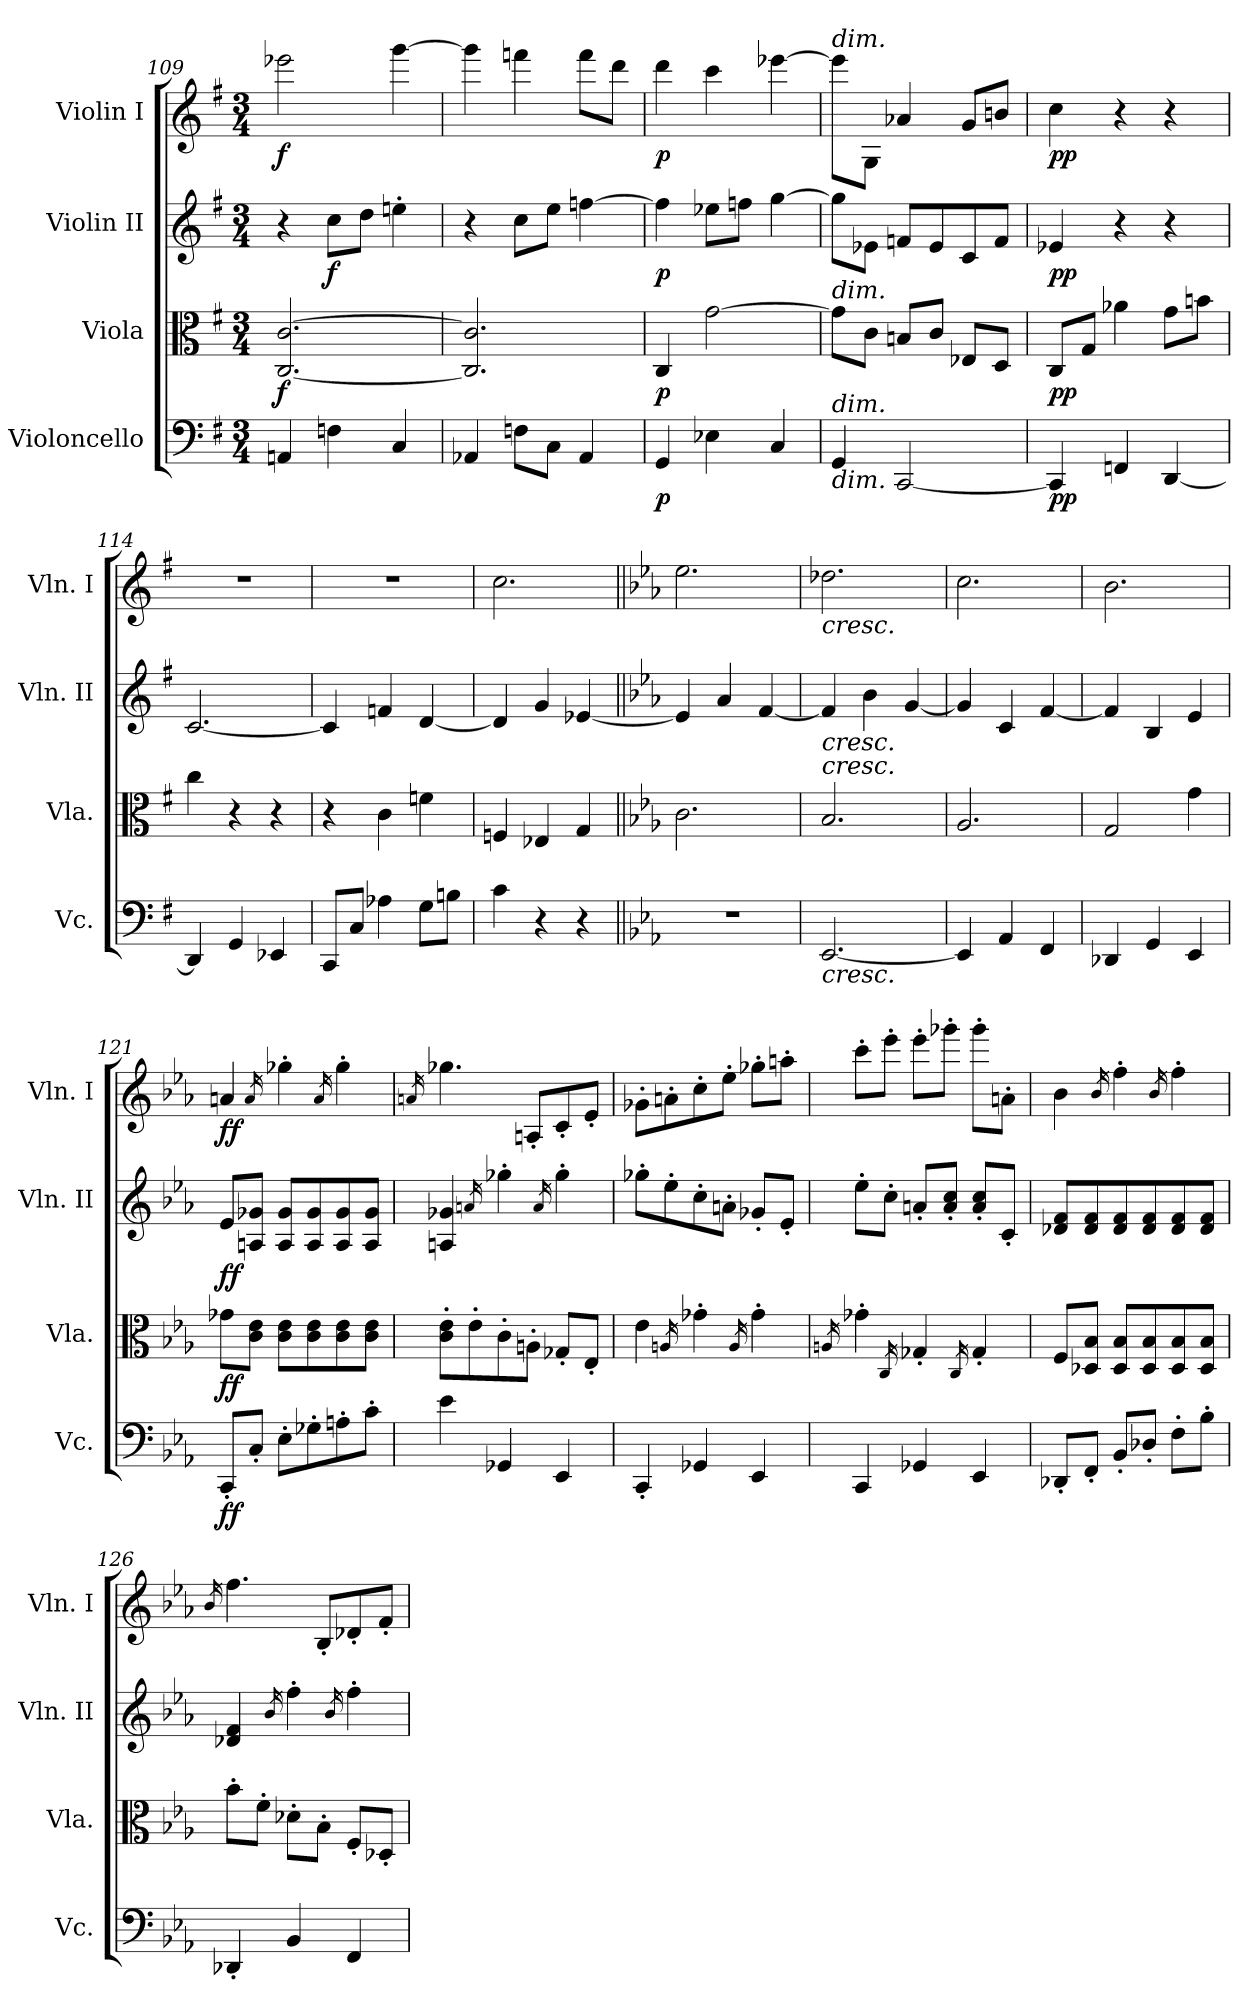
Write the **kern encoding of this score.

**kern	**dynam	**kern	**dynam	**kern	**dynam	**kern	**dynam
*part4	*part4	*part3	*part3	*part2	*part2	*part1	*part1
*staff4	*staff4	*staff3	*staff3	*staff2	*staff2	*staff1	*staff1
*I"Violoncello	*	*I"Viola	*	*I"Violin II	*	*I"Violin I	*
*I'Vc.	*	*I'Vla.	*	*I'Vln. II	*	*I'Vln. I	*
*clefF4	*	*clefC3	*	*clefG2	*	*clefG2	*
*k[f#]	*	*k[f#]	*	*k[f#]	*	*k[f#]	*
*G:	*	*G:	*	*G:	*	*G:	*
*M3/4	*	*M3/4	*	*M3/4	*	*M3/4	*
=109	=109	=109	=109	=109	=109	=109	=109
!	!	!	!LO:DY:b	!	!	!	!LO:DY:b
4AAn/	.	[2.C/ [2.c/	f	4r	.	2eee-X\	f
!	!	!	!	!	!LO:DY:b	!	!
4Fn\	.	.	.	8cc\L	f	.	.
.	.	.	.	8dd\J	.	.	.
4C/	.	.	.	4een'\	.	[4ggg\	.
=110	=110	=110	=110	=110	=110	=110	=110
4AA-X/	.	2.C/] 2.c/]	.	4r	.	4ggg\]	.
8Fn\L	.	.	.	8cc\L	.	4fffn\	.
8C\J	.	.	.	8ee\J	.	.	.
4AA-/	.	.	.	[4ffn\	.	8fff\L	.
.	.	.	.	.	.	8ddd\J	.
=111	=111	=111	=111	=111	=111	=111	=111
!	!LO:DY:b	!	!LO:DY:b	!	!LO:DY:b	!	!LO:DY:b
4GG/	p	4C/	p	4ff\]	p	4ddd\	p
4E-X\	.	[2g\	.	8ee-X\L	.	4ccc\	.
.	.	.	.	8ffn\J	.	.	.
4C/	.	.	.	[4gg\	.	[4eee-X\	.
=112	=112	=112	=112	=112	=112	=112	=112
!	!	!	!	!	!	!LO:TX:a:i:t=dim.	!
!	!	!LO:TX:a:i:t=dim.	!	!	!	!	!
!LO:TX:a:i:t=dim.	!	!	!	!	!	!	!
!LO:TX:b:i:t=dim.	!	!	!	!	!	!	!
4GG/	.	8g\L]	.	8gg\L]	.	8eee-\L]	.
.	.	8c\J	.	8e-X\J	.	8G\J	.
[2CC/	.	8Bn/L	.	8fn/L	.	4a-X/	.
.	.	8c/J	.	8e-/	.	.	.
.	.	8E-X/L	.	8c/	.	8g/L	.
.	.	8D/J	.	8f/J	.	8bn/J	.
=113	=113	=113	=113	=113	=113	=113	=113
!	!LO:DY:b	!	!LO:DY:b	!	!LO:DY:b	!	!LO:DY:b
4CC/]	pp	8C/L	pp	4e-X/	pp	4cc\	pp
.	.	8G/J	.	.	.	.	.
4FFn/	.	4a-X\	.	4r	.	4r	.
[4DD/	.	8g\L	.	4r	.	4r	.
.	.	8bn\J	.	.	.	.	.
=114	=114	=114	=114	=114	=114	=114	=114
4DD/]	.	4cc\	.	[2.c/	.	2.r	.
4GG/	.	4r	.	.	.	.	.
4EE-X/	.	4r	.	.	.	.	.
=115	=115	=115	=115	=115	=115	=115	=115
8CC/L	.	4r	.	4c/]	.	2.r	.
8C/J	.	.	.	.	.	.	.
4A-X\	.	4c\	.	4fn/	.	.	.
8G\L	.	4fn\	.	[4d/	.	.	.
8Bn\J	.	.	.	.	.	.	.
=116	=116	=116	=116	=116	=116	=116	=116
4c\	.	4Fn/	.	4d/]	.	2.cc\	.
4r	.	4E-X/	.	4g/	.	.	.
4r	.	4G/	.	[4e-X/	.	.	.
=117||	=117||	=117||	=117||	=117||	=117||	=117||	=117||
*k[b-e-a-]	*	*k[b-e-a-]	*	*k[b-e-a-]	*	*k[b-e-a-]	*
*E-:	*	*E-:	*	*E-:	*	*E-:	*
2.r	.	2.c\	.	4e-/]	.	2.ee-\	.
.	.	.	.	4a-/	.	.	.
.	.	.	.	[4f/	.	.	.
=118	=118	=118	=118	=118	=118	=118	=118
!	!	!	!	!	!	!LO:TX:b:i:t=cresc.	!
!	!	!	!	!LO:TX:b:i:t=cresc.	!	!	!
!	!	!LO:TX:a:i:t=cresc.	!	!	!	!	!
!LO:TX:b:i:t=cresc.	!	!	!	!	!	!	!
[2.EE-/	.	2.B-/	.	4f/]	.	2.dd-X\	.
.	.	.	.	4b-\	.	.	.
.	.	.	.	[4g/	.	.	.
=119	=119	=119	=119	=119	=119	=119	=119
4EE-/]	.	2.A-/	.	4g/]	.	2.cc\	.
4AA-/	.	.	.	4c/	.	.	.
4FF/	.	.	.	[4f/	.	.	.
=120	=120	=120	=120	=120	=120	=120	=120
4DD-X/	.	2G/	.	4f/]	.	2.b-\	.
4GG/	.	.	.	4B-/	.	.	.
4EE-/	.	4g\	.	4e-/	.	.	.
=121	=121	=121	=121	=121	=121	=121	=121
!	!LO:DY:b	!	!LO:DY:b	!	!LO:DY:b	!	!LO:DY:b
8CC'/L	ff	8g-X\L	ff	8e-/L	ff	4an/	ff
8C'/J	.	8c\ 8e-\J	.	8An/ 8g-X/J	.	.	.
.	.	.	.	.	.	16qa/	.
8E-'\L	.	8c\ 8e-\L	.	8A/ 8g-/L	.	4gg-X'\	.
8G-X'\	.	8c\ 8e-\	.	8A/ 8g-/	.	.	.
.	.	.	.	.	.	16qa/	.
8An'\	.	8c\ 8e-\	.	8A/ 8g-/	.	4gg-'\	.
8c'\J	.	8c\ 8e-\J	.	8A/ 8g-/J	.	.	.
=122	=122	=122	=122	=122	=122	=122	=122
.	.	.	.	.	.	16qan/	.
4e-\	.	8c\' 8e-\'L	.	4An/ 4g-X/	.	4.gg-X\	.
.	.	8e-'\	.	.	.	.	.
.	.	.	.	16qan/	.	.	.
4GG-X/	.	8c'\	.	4gg-X'\	.	.	.
.	.	8An'\J	.	.	.	8An'/L	.
.	.	.	.	16qa/	.	.	.
4EE-/	.	8G-X'/L	.	4gg-'\	.	8c'/	.
.	.	8E-'/J	.	.	.	8e-'/J	.
=123	=123	=123	=123	=123	=123	=123	=123
4CC'/	.	4e-\	.	8gg-X'\L	.	8g-X'\L	.
.	.	.	.	8ee-'\	.	8an'\	.
.	.	16qAn/	.	.	.	.	.
4GG-X/	.	4g-X'\	.	8cc'\	.	8cc'\	.
.	.	.	.	8an'\J	.	8ee-'\J	.
.	.	16qA/	.	.	.	.	.
4EE-/	.	4g-'\	.	8g-X'/L	.	8gg-X'\L	.
.	.	.	.	8e-'/J	.	8aan'\J	.
=124	=124	=124	=124	=124	=124	=124	=124
.	.	16qAn/	.	.	.	.	.
4CC/	.	4g-X'\	.	8ee-'\L	.	8ccc'\L	.
.	.	.	.	8cc'\J	.	8eee-'\J	.
.	.	16qC/	.	.	.	.	.
4GG-X/	.	4G-X'/	.	8an'/L	.	8eee-'\L	.
.	.	.	.	8a/' 8cc/'J	.	8ggg-X'\J	.
.	.	16qC/	.	.	.	.	.
4EE-/	.	4G-'/	.	8a/' 8cc/'L	.	8ggg-'\L	.
.	.	.	.	8c'/J	.	8an'\J	.
=125	=125	=125	=125	=125	=125	=125	=125
8DD-X'/L	.	8F/L	.	8d-X/ 8f/L	.	4b-\	.
8FF'/J	.	8D-X/ 8B-/J	.	8d-/ 8f/	.	.	.
.	.	.	.	.	.	16qb-/	.
8BB-'/L	.	8D-/ 8B-/L	.	8d-/ 8f/	.	4ff'\	.
8D-X'/J	.	8D-/ 8B-/	.	8d-/ 8f/	.	.	.
.	.	.	.	.	.	16qb-/	.
8F'\L	.	8D-/ 8B-/	.	8d-/ 8f/	.	4ff'\	.
8B-'\J	.	8D-/ 8B-/J	.	8d-/ 8f/J	.	.	.
=126	=126	=126	=126	=126	=126	=126	=126
.	.	.	.	.	.	16qb-/	.
4DD-X'/	.	8b-'\L	.	4d-X/ 4f/	.	4.ff\	.
.	.	8f'\J	.	.	.	.	.
.	.	.	.	16qb-/	.	.	.
4BB-/	.	8d-X'\L	.	4ff'\	.	.	.
.	.	8B-'\J	.	.	.	8B-'/L	.
.	.	.	.	16qb-/	.	.	.
4FF/	.	8F'/L	.	4ff'\	.	8d-X'/	.
.	.	8D-X'/J	.	.	.	8f'/J	.
=	=	=	=	=	=	=	=
*-	*-	*-	*-	*-	*-	*-	*-
